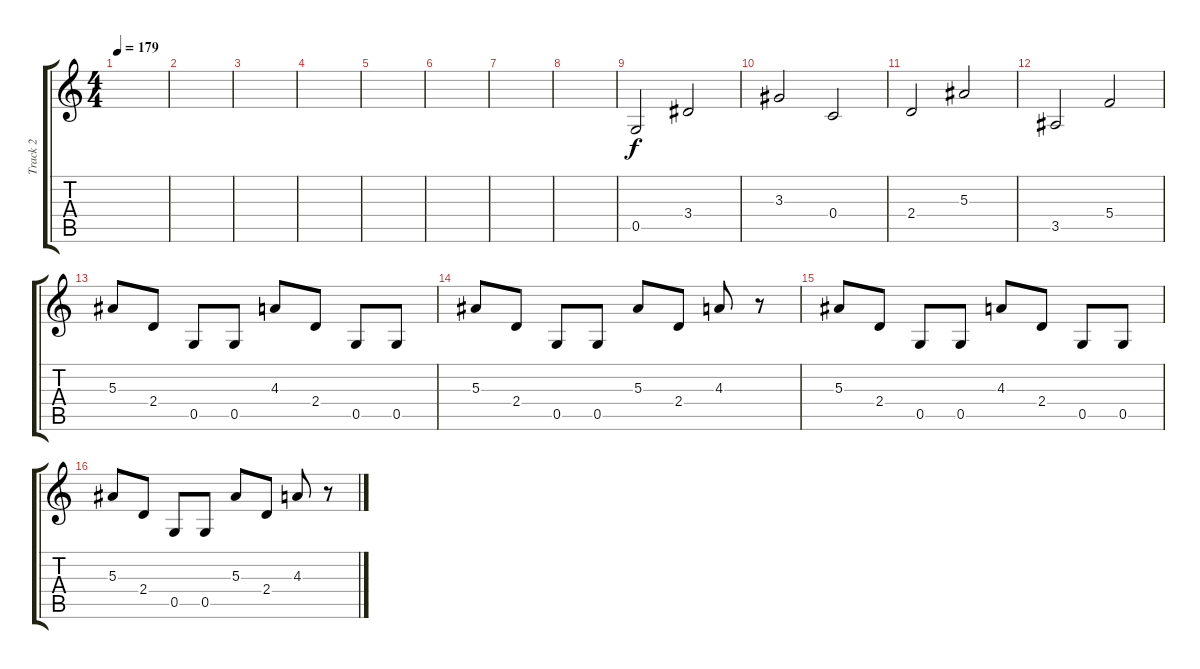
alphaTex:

\track ("Track 2" "Track 2") {instrument overdrivenguitar}
\staff {score tabs}
\tuning (D4 A3 F3 C3 G2 D2) {hide}
\ts (4 4)
\tempo 179
\clef g2
\ks c
|
|
|
|
|
|
|
|
0.5.2 3.4.2 |
3.3.2 0.4.2 |
2.4.2 5.3.2 |
3.5.2 5.4.2 |
5.3.8 2.4.8 0.5.8 0.5.8 4.3.8 2.4.8 0.5.8 0.5.8 |
5.3.8 2.4.8 0.5.8 0.5.8 5.3.8 2.4.8 4.3.8 r.8 |
5.3.8 2.4.8 0.5.8 0.5.8 4.3.8 2.4.8 0.5.8 0.5.8 |
5.3.8 2.4.8 0.5.8 0.5.8 5.3.8 2.4.8 4.3.8 r.8
